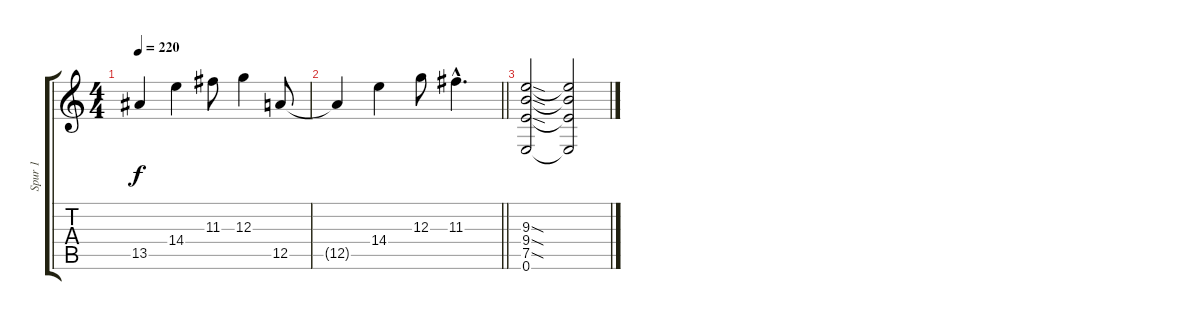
\track ("Spur 1" "Spur 1") {instrument distortionguitar}
\staff {score tabs}
\tuning (E4 B3 G3 D3 A2 E2) {hide}
\ts (4 4)
\tempo 220
\clef g2
\ks c
13.5{t}.4{dy f} 14.4.4 11.3.8 12.3.4 12.5.8 |
\barLineRight lightlight
12.5{t}.4 14.4.4 12.3.8 11.3{hac}.4{d} |
(9.3{sod} 9.4{sod} 7.5{sod} 0.6).2 (9.3{t} 9.4{t} 7.5{t} 0.6{t}).2
